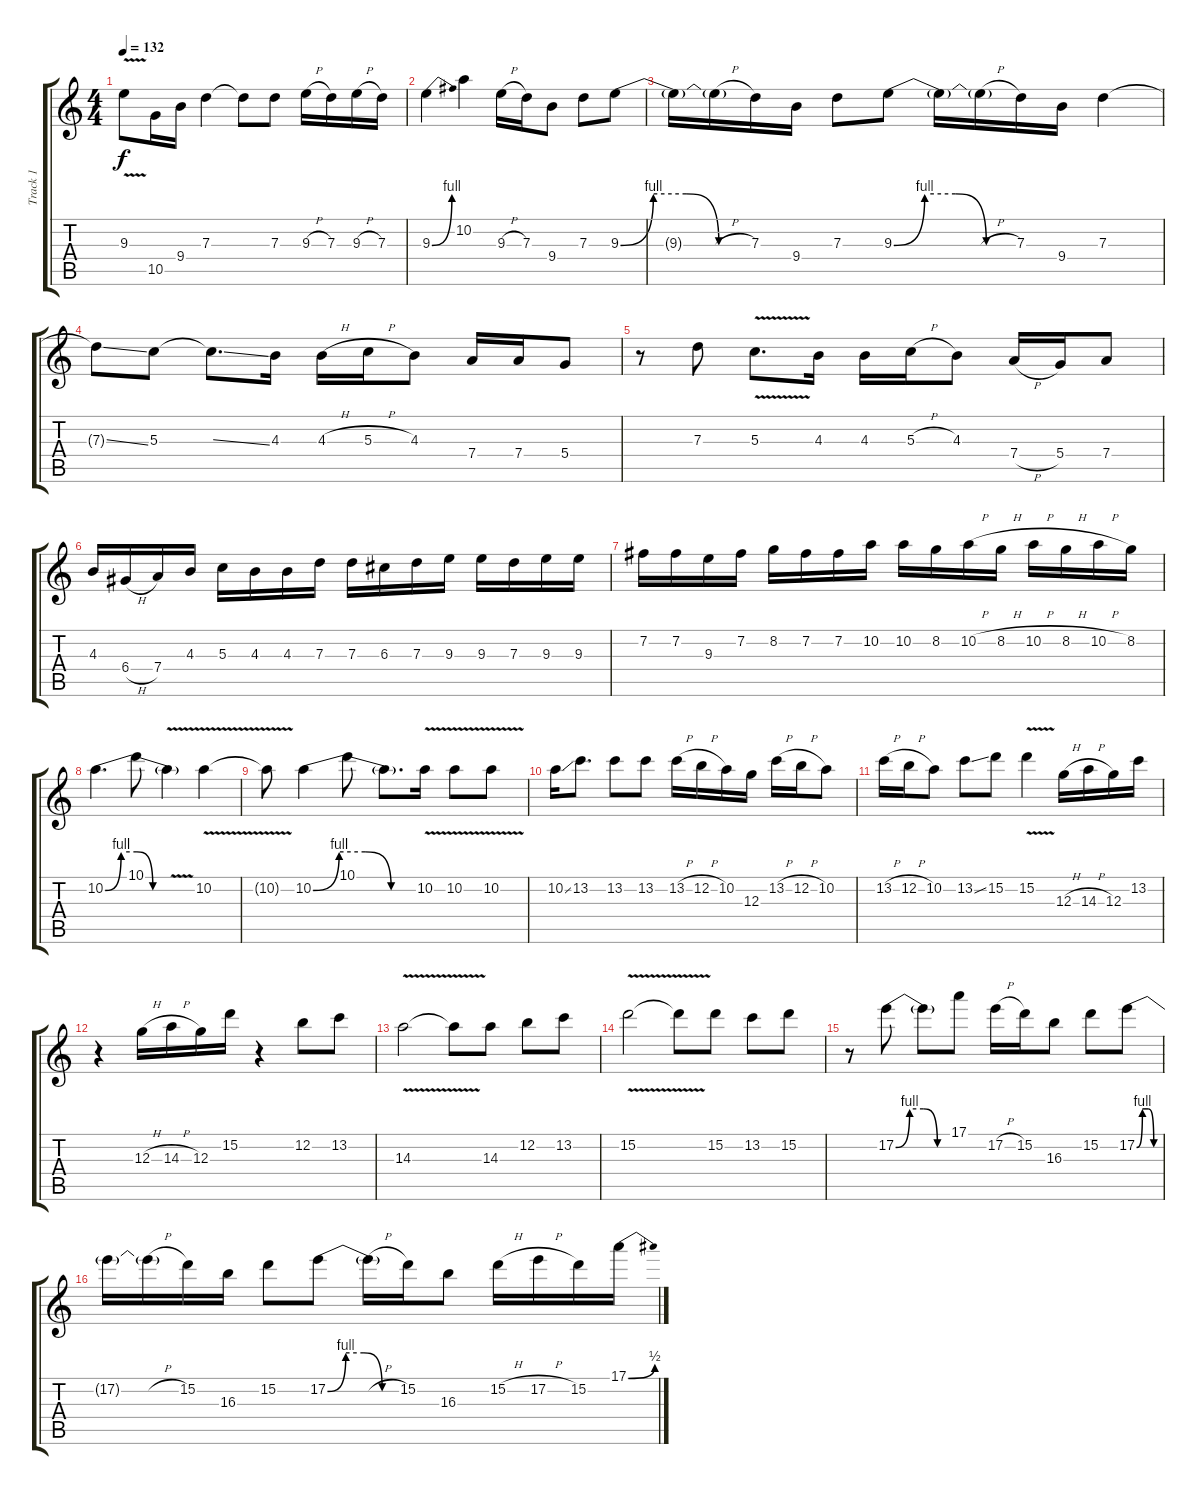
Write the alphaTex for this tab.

\track ("Track 1" "Track 1") {instrument acousticguitarsteel}
\staff {score tabs}
\tuning (E4 B3 G3 D3 A2 E2) {hide}
\ts (4 4)
\tempo 132
\clef g2
\ks c
9.3{v t}.8{dy f} 10.5.16 9.4.16 7.3.4 7.3{t}.8 7.3.8 9.3{h}.16 7.3.16 9.3{h}.16 7.3.16 |
9.3{be (bend 0 0 60 4)}.4 10.2.4 9.3{h}.16 7.3.16 9.4.8 7.3.8 9.3{be (custom 0 0 15 4 30 4 45 0 60 0)}.8 |
9.3{t}.16 9.3{h t}.16 7.3.16 9.4.16 7.3.8 9.3{be (custom 0 0 15 4 30 4 45 0 60 0)}.8 9.3{t}.16 9.3{h t}.16 7.3.16 9.4.16 7.3.4 |
7.3{ss t}.8 5.3.8 5.3{ss t}.8{d} 4.3.16 4.3{h}.16 5.3{h}.16 4.3.8 7.4.16 7.4.16 5.4.8 |
r.8 7.3.8 5.3{v}.8{d} 4.3.16 4.3.16 5.3{h}.16 4.3.8 7.4{h}.16 5.4.16 7.4.8 |
4.3.16 6.4{h}.16 7.4.16 4.3.16 5.3.16 4.3.16 4.3.16 7.3.16 7.3.16 6.3.16 7.3.16 9.3.16 9.3.16 7.3.16 9.3.16 9.3.16 |
7.2.16 7.2.16 9.3.16 7.2.16 8.2.16 7.2.16 7.2.16 10.2.16 10.2.16 8.2.16 10.2{h}.16 8.2{h}.16 10.2{h}.16 8.2{h}.16 10.2{h}.16 8.2.16 |
10.2{be (custom 0 0 15 4 30 4 45 0 60 0)}.4{d} 10.1.8 10.2{v t}.4 10.2{v}.4 |
10.2{v t}.8 10.2{be (custom 0 0 15 4 30 4 45 0 60 0)}.4 10.1.8 10.2{t}.8{d} 10.2{v}.16 10.2{v}.8 10.2{v}.8 |
10.2{ss}.16 13.2.8{d} 13.2.8 13.2.8 13.2{h}.16 12.2{h}.16 10.2.16 12.3.16 13.2{h}.16 12.2{h}.16 10.2.8 |
13.2{h}.16 12.2{h}.16 10.2.8 13.2{ss}.8 15.2.8 15.2{v}.4 12.3{h}.16 14.3{h}.16 12.3.16 13.2.16 |
r.4 12.3{h}.16 14.3{h}.16 12.3.16 15.2.16 r.4 12.2.8 13.2.8 |
14.3{v}.2 14.3{v t}.8 14.3.8 12.2.8 13.2.8 |
15.2{v}.2 15.2{v t}.8 15.2.8 13.2.8 15.2.8 |
r.8 17.2{be (custom 0 0 15 4 30 4 45 0 60 0)}.8 17.2{t}.8 17.1.8 17.2{h}.16 15.2.16 16.3.8 15.2.8 17.2{be (custom 0 0 15 4 30 4 45 0 60 0)}.8 |
17.2{t}.16 17.2{h t}.16 15.2.16 16.3.16 15.2.8 17.2{be (custom 0 0 15 4 30 4 45 0 60 0)}.8 17.2{h t}.16 15.2.16 16.3.8 15.2{h}.16 17.2{h}.16 15.2.16 17.1{be (bend 0 0 60 2)}.16
